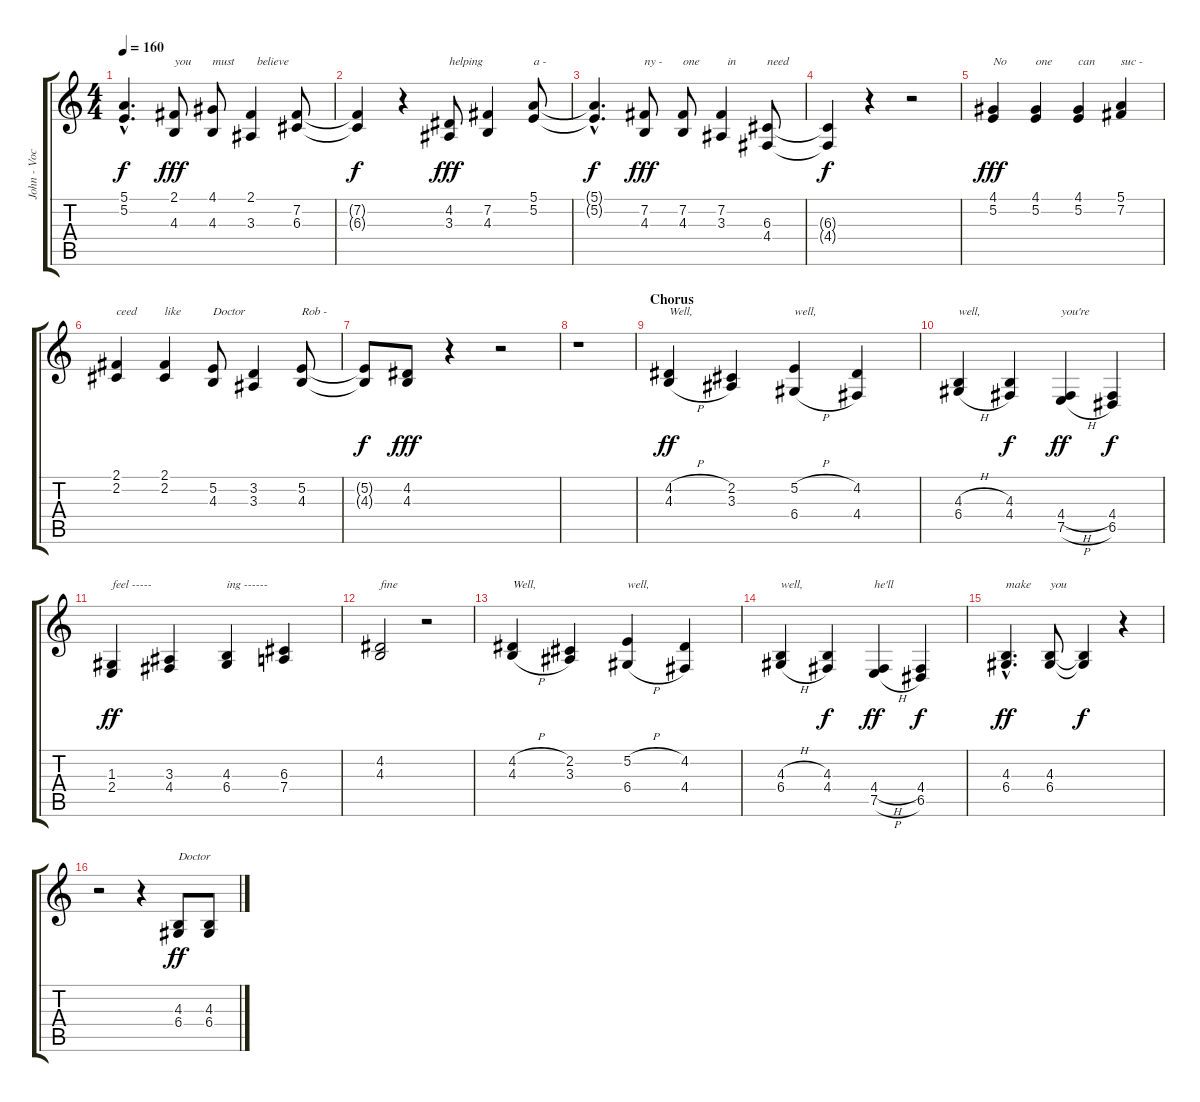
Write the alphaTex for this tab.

\track ("John - Vocal" "John - Voc") {instrument altosax}
\staff {score tabs}
\tuning (E4 B3 G3 D3 A2 E2) {hide}
\ts (4 4)
\tempo 160
\clef g2
\ks c
(5.1{hac t} 5.2{hac t}).4{d dy f} (2.1 4.3).8{txt "you" dy fff} (4.1 4.3).8{txt "must"} (2.1 3.3).4{txt "  believe"} (7.2 6.3).8 |
(7.2{t} 6.3{t}).4{dy f} r.4 (4.2 3.3).8{txt "helping" dy fff} (7.2 4.3).4 (5.1 5.2).8{txt "a -"} |
(5.1{hac t} 5.2{hac t}).4{d dy f} (7.2 4.3).8{txt "ny -" dy fff} (7.2 4.3).8{txt "one"} (7.2 3.3).4{txt "  in"} (6.3 4.4).8{txt "need"} |
(6.3{t} 4.4{t}).4{dy f} r.4 r.2 |
(4.1 5.2).4{txt "No" dy fff} (4.1 5.2).4{txt "one"} (4.1 5.2).4{txt "can"} (5.1 7.2).4{txt "suc -"} |
(2.1 2.2).4{txt "ceed"} (2.1 2.2).4{txt "like"} (5.2 4.3).8{txt "Doctor"} (3.2 3.3).4 (5.2 4.3).8{txt "Rob -"} |
(5.2{t} 4.3{t}).8{dy f} (4.2 4.3).8{dy fff} r.4 r.2 |
r.1 |
\section ("" "Chorus")
(4.2{h} 4.3{h}).4{txt "Well," dy ff} (2.2 3.3).4 (5.2{h} 6.4{h}).4{txt "well,"} (4.2 4.4).4 |
(4.3{h} 6.4{h}).4{txt "well,"} (4.3 4.4).4{dy f} (4.4{h} 7.5{h}).4{txt "you're" dy ff} (4.4 6.5).4{dy f} |
(1.3 2.4).4{txt "feel -----" dy ff} (3.3 4.4).4 (4.3 6.4).4{txt "ing ------"} (6.3 7.4).4 |
(4.2 4.3).2{txt "fine"} r.2 |
(4.2{h} 4.3{h}).4{txt "Well,"} (2.2 3.3).4 (5.2{h} 6.4{h}).4{txt "well,"} (4.2 4.4).4 |
(4.3{h} 6.4{h}).4{txt "well,"} (4.3 4.4).4{dy f} (4.4{h} 7.5{h}).4{txt "he'll" dy ff} (4.4 6.5).4{dy f} |
(4.3{hac} 6.4{hac}).4{d txt "make" dy ff} (4.3 6.4).8{txt "you"} (4.3{t} 6.4{t}).4{dy f} r.4 |
r.2 r.4 (4.3 6.4).8{txt "Doctor" dy ff} (4.3 6.4).8
